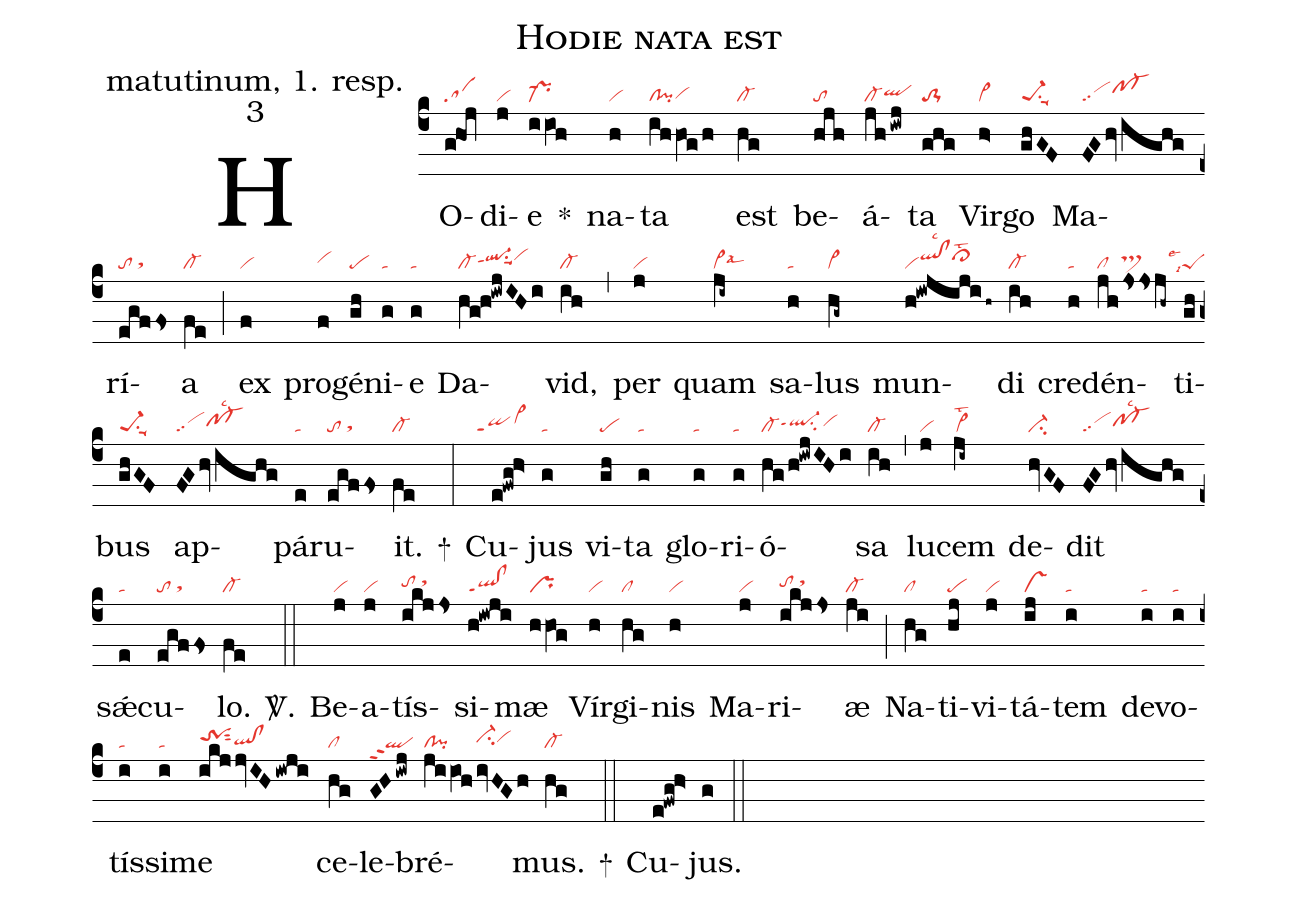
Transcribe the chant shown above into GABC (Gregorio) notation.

name: Hodie nata est;
office-part: matutinum, 1. resp.;
mode: 3;
nabc-lines: 1;
%%
(c4)
HO(ghOj|sa)di(j|vi)e(iiOh|pr-) *()
na(h|vi)ta(ihhOg/h|cl!pivihg) est(hg|cl-) be(hjh|to)á(jhiwj|cl-qlhh)ta(ghg|to-1) Vir(h>|vi>)go(ghGF|pe-1su1suu1) Ma(FGhvighg|scpf-hi)rí(egffs|to/sthg)a(fe|cl-) (;)
ex(f|vi) pro(f|vihh)gé(gh|pe)ni(g|ta)e(g|ta) Da(hg!h!iwjIHi|cl-ql-hhppt1su1suu1vihi)vid,(ih|cl-) (,)
% FIXME, h!iwjijih~ is typeset wrong, see https://github.com/gregorio-project/gregorio/issues/679
per(j|vi) quam(ji~|vi>lsal6) sa(h|ta)lus(hg~|vi>) mun(h!iwjijih~|viqlhi!clhilsc2cl>hilst2)di(ih|cl-) cre(h|ta)dén(jh|cl|jssjh~|ts>hh)ti(gh|````peSlsi7lse1)bus(ghGF|pe-1su1suu1) ap(FGhvighg|scpf-hhlsc2)pá(e|ta)ru(egffs|to/sthg)it.(fe|cl-) +(:)
Cu(e!fwg!h>|````qippt1vi>hi)jus(g|ta) vi(gh|pe)ta(g|ta) glo(g|ta)ri(g|ta)ó(hg/h!iwjIHi|cl-ql-hhppt1su2vihh)sa(ih|cl-) (,)
lu(j|vi)cem(ji~|vi>lst2) de(hvGF|ci-)dit(FGhvighg|scpf-hhlsc2) sǽ(e|ta)cu(egffs|to/sthg)lo.(fe|cl-) <sp>V/</sp>.(::)
Be(j|vi)a(j|vi)tís(ikjjs|tohh/sthi)si(h!iwji|ql!clppt1)mæ(hhOg|pr) Vír(h|vi)gi(hg|cl)nis(h|vi) Ma(j|vi)ri(ikjjs|tohh/sthi)æ(ji|cl-) (;)
Na(hg|cl)ti(hj|pe)vi(j|vi)tá(ij|vs)tem(i|ta) de(i|ta)vo(i|ta)tís(i|ta)si(i|ta)me(ikjjvIH/iwji|trShhsut2qlhg!clhg) ce(hg|cl)le(GHiwj|qlppt2)bré(jiiOh|cl!pi|ivHGh|ci-hhvihh)mus.(hg|cl-) +(::)
Cu(e!fwg!h>)jus.(g) (::)
